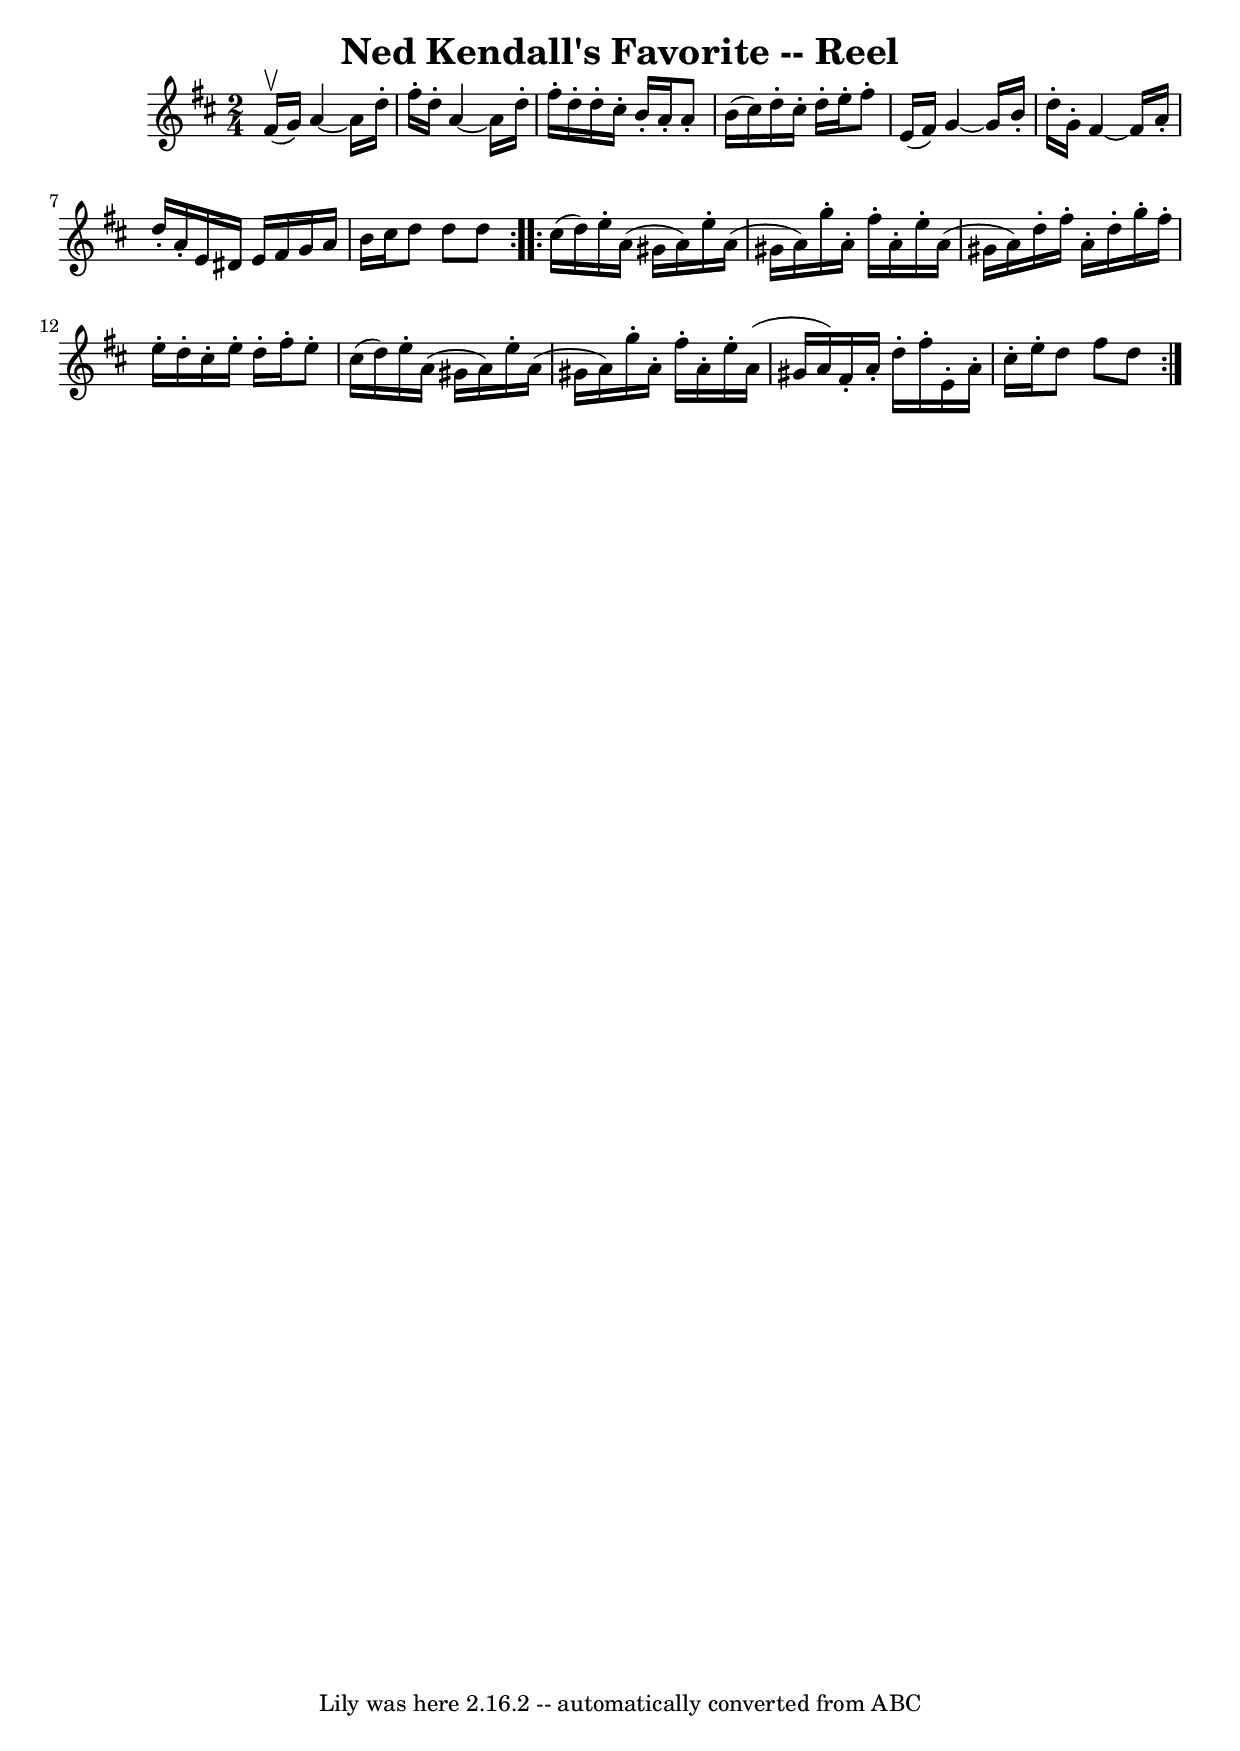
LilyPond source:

\version "2.16.2"
\include "Mammoth.ily"
\header {
  %% book = "Ryan's Mammoth Collection"
  crossRefNumber = "1"
  footnotes = ""
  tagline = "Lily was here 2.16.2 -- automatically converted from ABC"
  title = "Ned Kendall's Favorite -- Reel"

}
voicedefault =  {



  \repeat volta 2 {

    \time 2/4 
    \key d \major     fis'16^\upbow(g'16)  |
    a'4   ~         a'16 d''16-. fis''16-. d''16-.    |
    a'4   ~ a'16 d''16-. fis''16-. d''16-.   |
    d''16-. cis''16-. b'16-. a'16-. a'8-. b'16 (cis''16)   |
    d''16-. cis''16-. d''16-. e''16-. fis''8-. e'16 (fis'16) |
    g'4   ~ g'16         b'16-. d''16-. g'16-.    |
    fis'4   ~ fis'16 a'16-.        d''16-. a'16-.    |
    e'16 dis'16 e'16 fis'16 g'16         a'16 b'16 cis''16     |
    d''8 d''8 d''8    

  } 
  \repeat volta 2 {     cis''16 (d''16)  |
    e''16-. a'16 (     gis'16 a'16) e''16-. a'16 (gis'16 a'16)    |
    g''16-. a'16-. fis''16-. a'16-. e''16-. a'16 (gis'16 a'16)    |
    d''16-. fis''16-. a'16-. d''16-. g''16-. fis''16-.        e''16-. d''16-.    |
    cis''16-. e''16-. d''16-. fis''16-.       e''8-. cis''16 (d''16)  |
    e''16-. a'16 (gis'16         a'16) e''16-. a'16 (gis'16 a'16)    |
    g''16-. a'16-. fis''16-. a'16-. e''16-. a'16 (gis'16 a'16)   |
    
    fis'16-. a'16-. d''16-. fis''16-. e'16-. a'16-. cis''16-.        e''16-.    |
    d''8 fis''8 d''8        
  }   

}

\score{
  <<

    \context Staff="default"
    {
      \voicedefault 
      
    }

  >>
  \layout {
    
  }
  \midi {
  }

}
